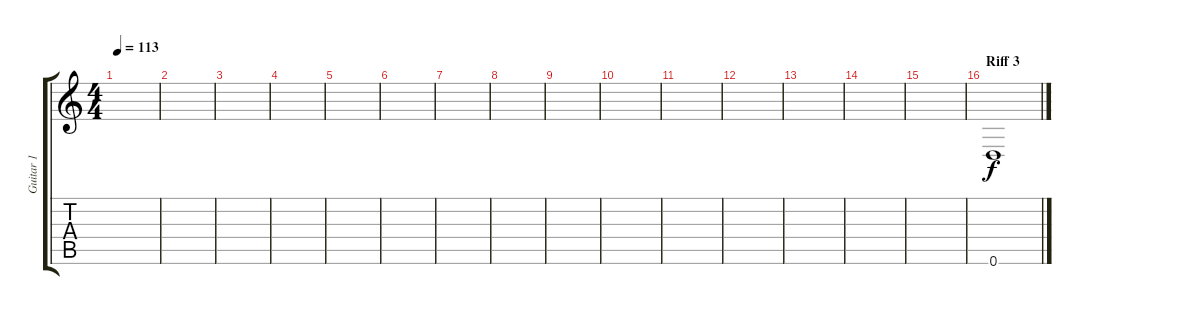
\track ("Guitar 1" "Guitar 1") {instrument overdrivenguitar}
\staff {score tabs}
\tuning (D4 A3 F3 C3 G2 D2) {hide}
\ts (4 4)
\tempo 113
\clef g2
\ks c
|
|
|
|
|
|
|
|
|
|
|
|
|
|
|
\section ("" "Riff 3")
0.6.1
